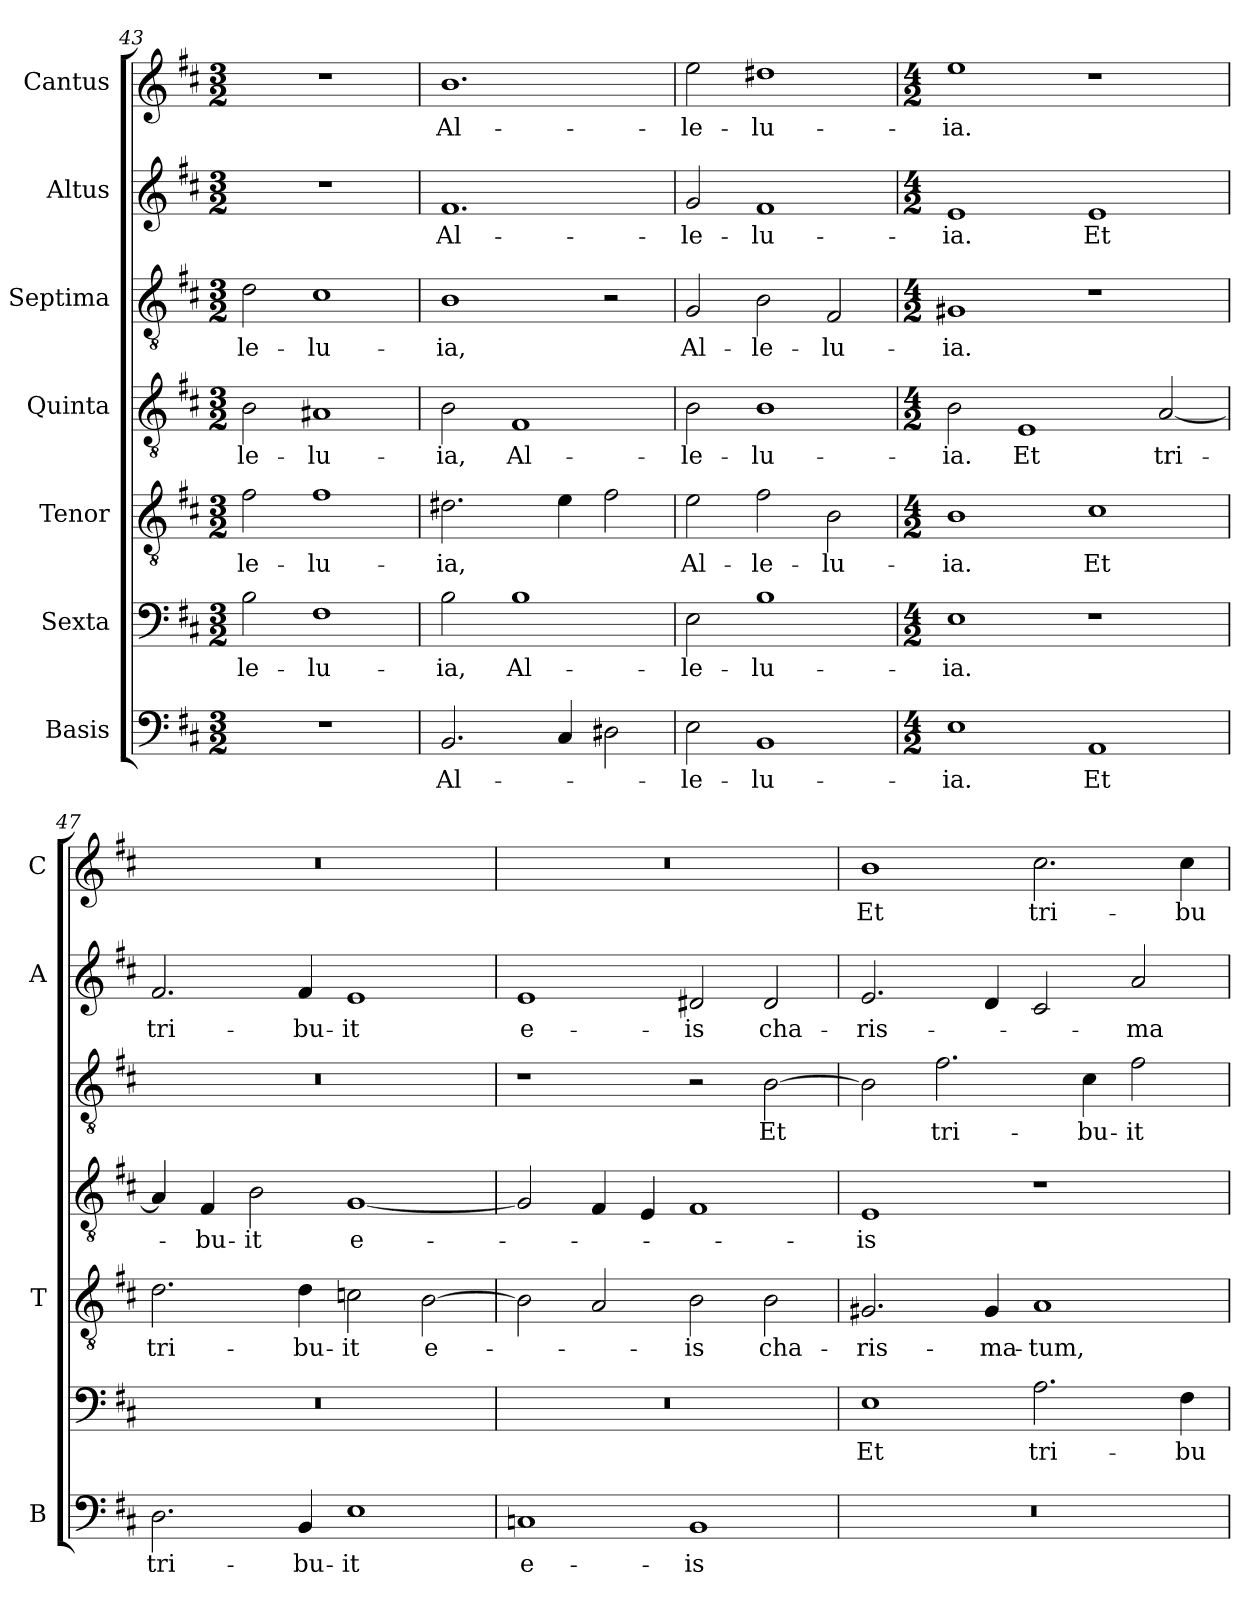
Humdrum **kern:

**kern	**text	**kern	**text	**kern	**text	**kern	**text	**kern	**text	**kern	**text	**kern	**text
*part7	*part7	*part6	*part6	*part5	*part5	*part4	*part4	*part3	*part3	*part2	*part2	*part1	*part1
*staff7	*staff7	*staff6	*staff6	*staff5	*staff5	*staff4	*staff4	*staff3	*staff3	*staff2	*staff2	*staff1	*staff1
*I"Basis	*	*I"Sexta	*	*I"Tenor	*	*I"Quinta	*	*I"Septima	*	*I"Altus	*	*I"Cantus	*
*I'B	*	*	*	*I'T	*	*	*	*	*	*I'A	*	*I'C	*
*clefF4	*	*clefF4	*	*clefGv2	*	*clefGv2	*	*clefGv2	*	*clefG2	*	*clefG2	*
*k[f#c#]	*	*k[f#c#]	*	*k[f#c#]	*	*k[f#c#]	*	*k[f#c#]	*	*k[f#c#]	*	*k[f#c#]	*
*D:	*	*D:	*	*D:	*	*D:	*	*D:	*	*D:	*	*D:	*
*M3/2	*	*M3/2	*	*M3/2	*	*M3/2	*	*M3/2	*	*M3/2	*	*M3/2	*
=43	=43	=43	=43	=43	=43	=43	=43	=43	=43	=43	=43	=43	=43
!	!	!	!LO:LY:b	!	!LO:LY:b	!	!LO:LY:b	!	!LO:LY:b	!	!	!	!
1.r	.	2B\	-le-	2f#\	-le-	2B\	-le-	2d\	-le-	1.r	.	1.r	.
!	!	!	!LO:LY:b	!	!LO:LY:b	!	!LO:LY:b	!	!LO:LY:b	!	!	!	!
.	.	1F#	-lu-	1f#	-lu-	1A#X	-lu-	1c#	-lu-	.	.	.	.
!!LO:LB:g=z
=44	=44	=44	=44	=44	=44	=44	=44	=44	=44	=44	=44	=44	=44
!	!LO:LY:b	!	!LO:LY:b	!	!LO:LY:b	!	!LO:LY:b	!	!LO:LY:b	!	!LO:LY:b	!	!LO:LY:b
2.BB/	Al-	2B\	-ia,	2.d#X\	-ia,	2B\	-ia,	1B	-ia,	1.f#	Al-	1.b	Al-
!	!	!	!LO:LY:b	!	!	!	!LO:LY:b	!	!	!	!	!	!
.	.	1B	Al-	.	.	1F#	Al-	.	.	.	.	.	.
4C#/	.	.	.	4e\	.	.	.	.	.	.	.	.	.
2D#X\	.	.	.	2f#\	.	.	.	2r	.	.	.	.	.
=45	=45	=45	=45	=45	=45	=45	=45	=45	=45	=45	=45	=45	=45
!	!LO:LY:b	!	!LO:LY:b	!	!LO:LY:b	!	!LO:LY:b	!	!LO:LY:b	!	!LO:LY:b	!	!LO:LY:b
2E\	-le-	2E\	-le-	2e\	Al-	2B\	-le-	2G/	Al-	2g/	-le-	2ee\	-le-
!	!LO:LY:b	!	!LO:LY:b	!	!LO:LY:b	!	!LO:LY:b	!	!LO:LY:b	!	!LO:LY:b	!	!LO:LY:b
1BB	-lu-	1B	-lu-	2f#\	-le-	1B	-lu-	2B\	-le-	1f#	-lu-	1dd#X	-lu-
!	!	!	!	!	!LO:LY:b	!	!	!	!LO:LY:b	!	!	!	!
.	.	.	.	2B\	-lu-	.	.	2F#/	-lu-	.	.	.	.
=46	=46	=46	=46	=46	=46	=46	=46	=46	=46	=46	=46	=46	=46
*M4/2	*	*M4/2	*	*M4/2	*	*M4/2	*	*M4/2	*	*M4/2	*	*M4/2	*
!	!LO:LY:b	!	!LO:LY:b	!	!LO:LY:b	!	!LO:LY:b	!	!LO:LY:b	!	!LO:LY:b	!	!LO:LY:b
1E	-ia.	1E	-ia.	1B	-ia.	2B\	-ia.	1G#X	-ia.	1e	-ia.	1ee	-ia.
!	!	!	!	!	!	!	!LO:LY:b	!	!	!	!	!	!
.	.	.	.	.	.	1E	Et	.	.	.	.	.	.
!	!LO:LY:b	!	!	!	!LO:LY:b	!	!	!	!	!	!LO:LY:b	!	!
1AA	Et	1r	.	1c#	Et	.	.	1r	.	1e	Et	1r	.
!	!	!	!	!	!	!	!LO:LY:b	!	!	!	!	!	!
.	.	.	.	.	.	[2A/	tri-	.	.	.	.	.	.
=47	=47	=47	=47	=47	=47	=47	=47	=47	=47	=47	=47	=47	=47
!	!LO:LY:b	!	!	!	!LO:LY:b	!	!	!	!	!	!LO:LY:b	!	!
2.D\	tri-	0r	.	2.d\	tri-	4A/]	.	0r	.	2.f#/	tri-	0r	.
!	!	!	!	!	!	!	!LO:LY:b	!	!	!	!	!	!
.	.	.	.	.	.	4F#/	-bu-	.	.	.	.	.	.
!	!	!	!	!	!	!	!LO:LY:b	!	!	!	!	!	!
.	.	.	.	.	.	2B\	-it	.	.	.	.	.	.
!	!LO:LY:b	!	!	!	!LO:LY:b	!	!	!	!	!	!LO:LY:b	!	!
4BB/	-bu-	.	.	4d\	-bu-	.	.	.	.	4f#/	-bu-	.	.
!	!LO:LY:b	!	!	!	!LO:LY:b	!	!LO:LY:b	!	!	!	!LO:LY:b	!	!
1E	-it	.	.	2cn\	-it	[1G	e-	.	.	1e	-it	.	.
!	!	!	!	!	!LO:LY:b	!	!	!	!	!	!	!	!
.	.	.	.	[2B\	e-	.	.	.	.	.	.	.	.
=48	=48	=48	=48	=48	=48	=48	=48	=48	=48	=48	=48	=48	=48
!	!LO:LY:b	!	!	!	!	!	!	!	!	!	!LO:LY:b	!	!
1Cn	e-	0r	.	2B\]	.	2G/]	.	1r	.	1e	e-	0r	.
.	.	.	.	2A/	.	4F#/	.	.	.	.	.	.	.
.	.	.	.	.	.	4E/	.	.	.	.	.	.	.
!	!LO:LY:b	!	!	!	!LO:LY:b	!	!	!	!	!	!LO:LY:b	!	!
1BB	-is	.	.	2B\	-is	1F#	.	2r	.	2d#X/	-is	.	.
!	!	!	!	!	!LO:LY:b	!	!	!	!LO:LY:b	!	!LO:LY:b	!	!
.	.	.	.	2B\	cha-	.	.	[2B\	Et	2d#/	cha-	.	.
!!LO:PB:g=z
=49	=49	=49	=49	=49	=49	=49	=49	=49	=49	=49	=49	=49	=49
!	!	!	!LO:LY:b	!	!LO:LY:b	!	!LO:LY:b	!	!	!	!LO:LY:b	!	!LO:LY:b
0r	.	1E	Et	2.G#X/	-ris-	1E	-is	2B\]	.	2.e/	-ris-	1b	Et
!	!	!	!	!	!	!	!	!	!LO:LY:b	!	!	!	!
.	.	.	.	.	.	.	.	2.f#\	tri-	.	.	.	.
!	!	!	!	!	!LO:LY:b	!	!	!	!	!	!	!	!
.	.	.	.	4G#/	-ma-	.	.	.	.	4d/	.	.	.
!	!	!	!LO:LY:b	!	!LO:LY:b	!	!	!	!	!	!	!	!LO:LY:b
.	.	2.A\	tri-	1A	-tum,	1r	.	.	.	2c#/	.	2.cc#\	tri-
!	!	!	!	!	!	!	!	!	!LO:LY:b	!	!	!	!
.	.	.	.	.	.	.	.	4c#\	-bu-	.	.	.	.
!	!	!	!	!	!	!	!	!	!LO:LY:b	!	!LO:LY:b	!	!
.	.	.	.	.	.	.	.	2f#\	-it	2a/	-ma-	.	.
!	!	!	!LO:LY:b	!	!	!	!	!	!	!	!	!	!LO:LY:b
.	.	4F#\	-bu-	.	.	.	.	.	.	.	.	4cc#\	-bu-
=	=	=	=	=	=	=	=	=	=	=	=	=	=
*-	*-	*-	*-	*-	*-	*-	*-	*-	*-	*-	*-	*-	*-
